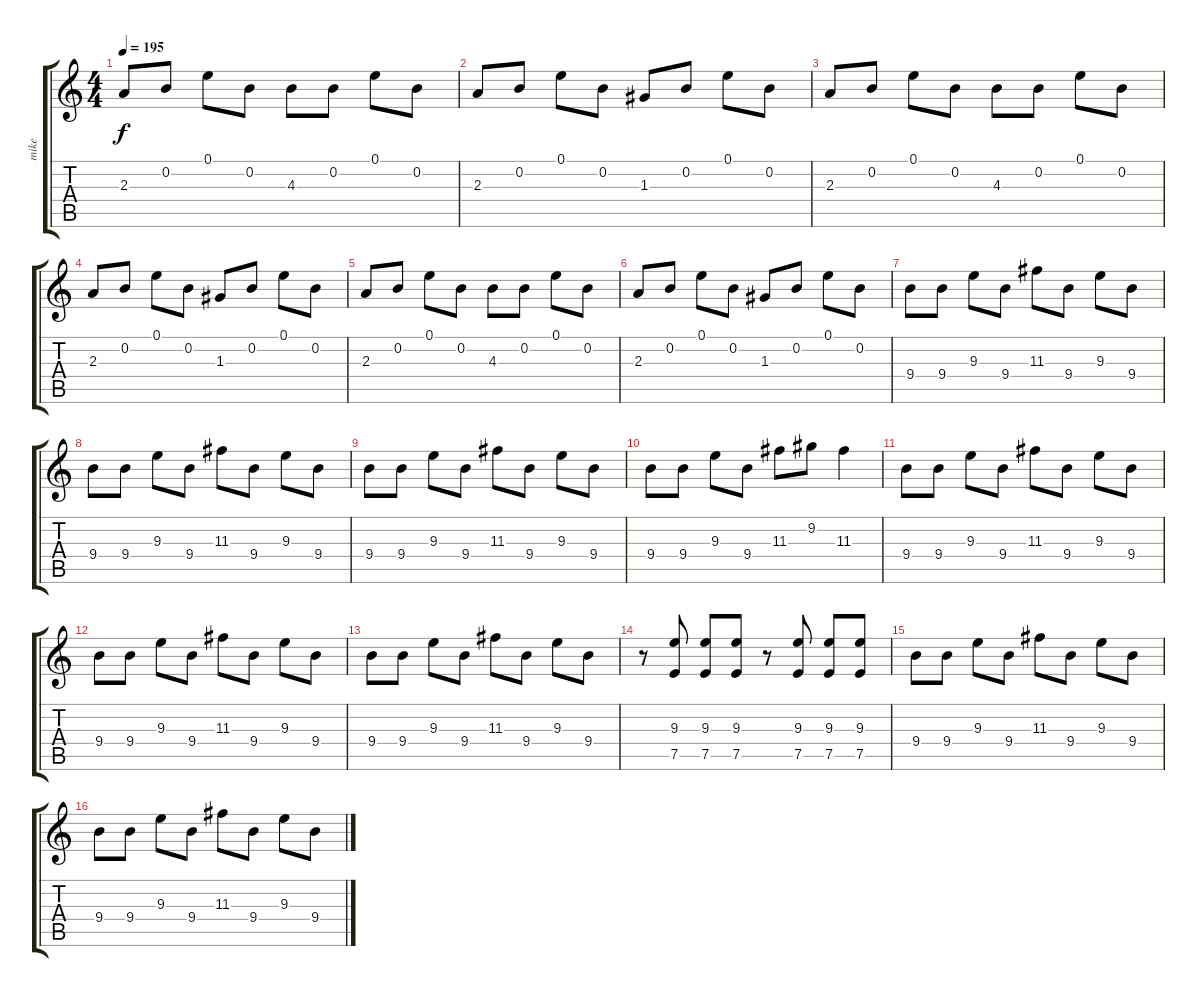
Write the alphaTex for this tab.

\track ("mike" "mike") {instrument distortionguitar}
\staff {score tabs}
\tuning (E4 B3 G3 D3 A2 E2) {hide}
\ts (4 4)
\tempo 195
\clef g2
\ks c
2.3.8{dy f} 0.2.8 0.1.8 0.2.8 4.3.8 0.2.8 0.1.8 0.2.8 |
2.3.8 0.2.8 0.1.8 0.2.8 1.3.8 0.2.8 0.1.8 0.2.8 |
2.3.8 0.2.8 0.1.8 0.2.8 4.3.8 0.2.8 0.1.8 0.2.8 |
2.3.8 0.2.8 0.1.8 0.2.8 1.3.8 0.2.8 0.1.8 0.2.8 |
2.3.8 0.2.8 0.1.8 0.2.8 4.3.8 0.2.8 0.1.8 0.2.8 |
2.3.8 0.2.8 0.1.8 0.2.8 1.3.8 0.2.8 0.1.8 0.2.8 |
9.4.8{volume 14} 9.4.8 9.3.8 9.4.8 11.3.8 9.4.8 9.3.8 9.4.8 |
9.4.8 9.4.8 9.3.8 9.4.8 11.3.8 9.4.8 9.3.8 9.4.8 |
9.4.8 9.4.8 9.3.8 9.4.8 11.3.8 9.4.8 9.3.8 9.4.8 |
9.4.8 9.4.8 9.3.8 9.4.8 11.3.8 9.2.8 11.3.4 |
9.4.8{volume 14} 9.4.8 9.3.8 9.4.8 11.3.8 9.4.8 9.3.8 9.4.8 |
9.4.8 9.4.8 9.3.8 9.4.8 11.3.8 9.4.8 9.3.8 9.4.8 |
9.4.8{volume 14} 9.4.8 9.3.8 9.4.8 11.3.8 9.4.8 9.3.8 9.4.8 |
r.8 (9.3 7.5).8 (9.3 7.5).8 (9.3 7.5).8 r.8 (9.3 7.5).8 (9.3 7.5).8 (9.3 7.5).8 |
9.4.8{volume 14} 9.4.8 9.3.8 9.4.8 11.3.8 9.4.8 9.3.8 9.4.8 |
9.4.8 9.4.8 9.3.8 9.4.8 11.3.8 9.4.8 9.3.8 9.4.8
